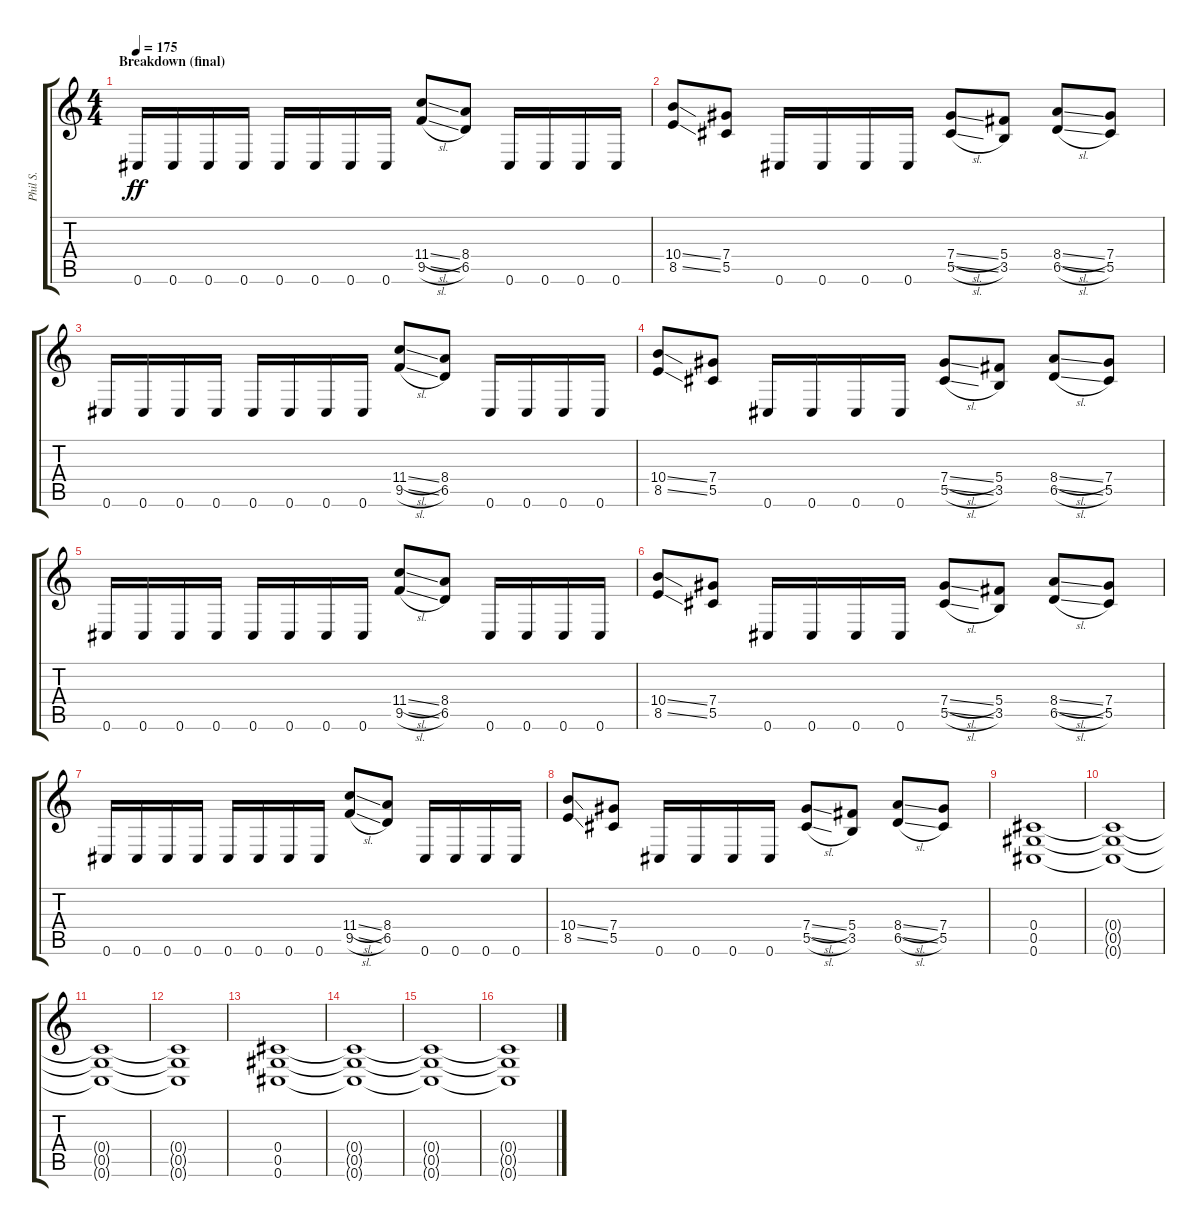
\track ("Phil S." "Phil S.") {instrument distortionguitar}
\staff {score tabs}
\tuning (Eb4 Bb3 Gb3 Db3 Ab2 Db2) {hide}
\ts (4 4)
\section ("" "Breakdown (final)")
\tempo 175
\clef g2
\ks c
0.6.16{dy ff} 0.6.16 0.6.16 0.6.16 0.6.16 0.6.16 0.6.16 0.6.16 (11.4{sl} 9.5{sl}).8 (8.4 6.5).8 0.6.16 0.6.16 0.6.16 0.6.16 |
(10.4{ss} 8.5{ss}).8 (7.4 5.5).8 0.6.16 0.6.16 0.6.16 0.6.16 (7.4{sl} 5.5{sl}).8 (5.4 3.5).8 (8.4{sl} 6.5{sl}).8 (7.4 5.5).8 |
0.6.16 0.6.16 0.6.16 0.6.16 0.6.16 0.6.16 0.6.16 0.6.16 (11.4{sl} 9.5{sl}).8 (8.4 6.5).8 0.6.16 0.6.16 0.6.16 0.6.16 |
(10.4{ss} 8.5{ss}).8 (7.4 5.5).8 0.6.16 0.6.16 0.6.16 0.6.16 (7.4{sl} 5.5{sl}).8 (5.4 3.5).8 (8.4{sl} 6.5{sl}).8 (7.4 5.5).8 |
0.6.16 0.6.16 0.6.16 0.6.16 0.6.16 0.6.16 0.6.16 0.6.16 (11.4{sl} 9.5{sl}).8 (8.4 6.5).8 0.6.16 0.6.16 0.6.16 0.6.16 |
(10.4{ss} 8.5{ss}).8 (7.4 5.5).8 0.6.16 0.6.16 0.6.16 0.6.16 (7.4{sl} 5.5{sl}).8 (5.4 3.5).8 (8.4{sl} 6.5{sl}).8 (7.4 5.5).8 |
0.6.16 0.6.16 0.6.16 0.6.16 0.6.16 0.6.16 0.6.16 0.6.16 (11.4{sl} 9.5{sl}).8 (8.4 6.5).8 0.6.16 0.6.16 0.6.16 0.6.16 |
(10.4{ss} 8.5{ss}).8 (7.4 5.5).8 0.6.16 0.6.16 0.6.16 0.6.16 (7.4{sl} 5.5{sl}).8 (5.4 3.5).8 (8.4{sl} 6.5{sl}).8 (7.4 5.5).8 |
(0.4 0.5 0.6).1 |
(0.4{t} 0.5{t} 0.6{t}).1 |
(0.4{t} 0.5{t} 0.6{t}).1 |
(0.4{t} 0.5{t} 0.6{t}).1 |
(0.4 0.5 0.6).1 |
(0.4{t} 0.5{t} 0.6{t}).1 |
(0.4{t} 0.5{t} 0.6{t}).1 |
(0.4{t} 0.5{t} 0.6{t}).1
